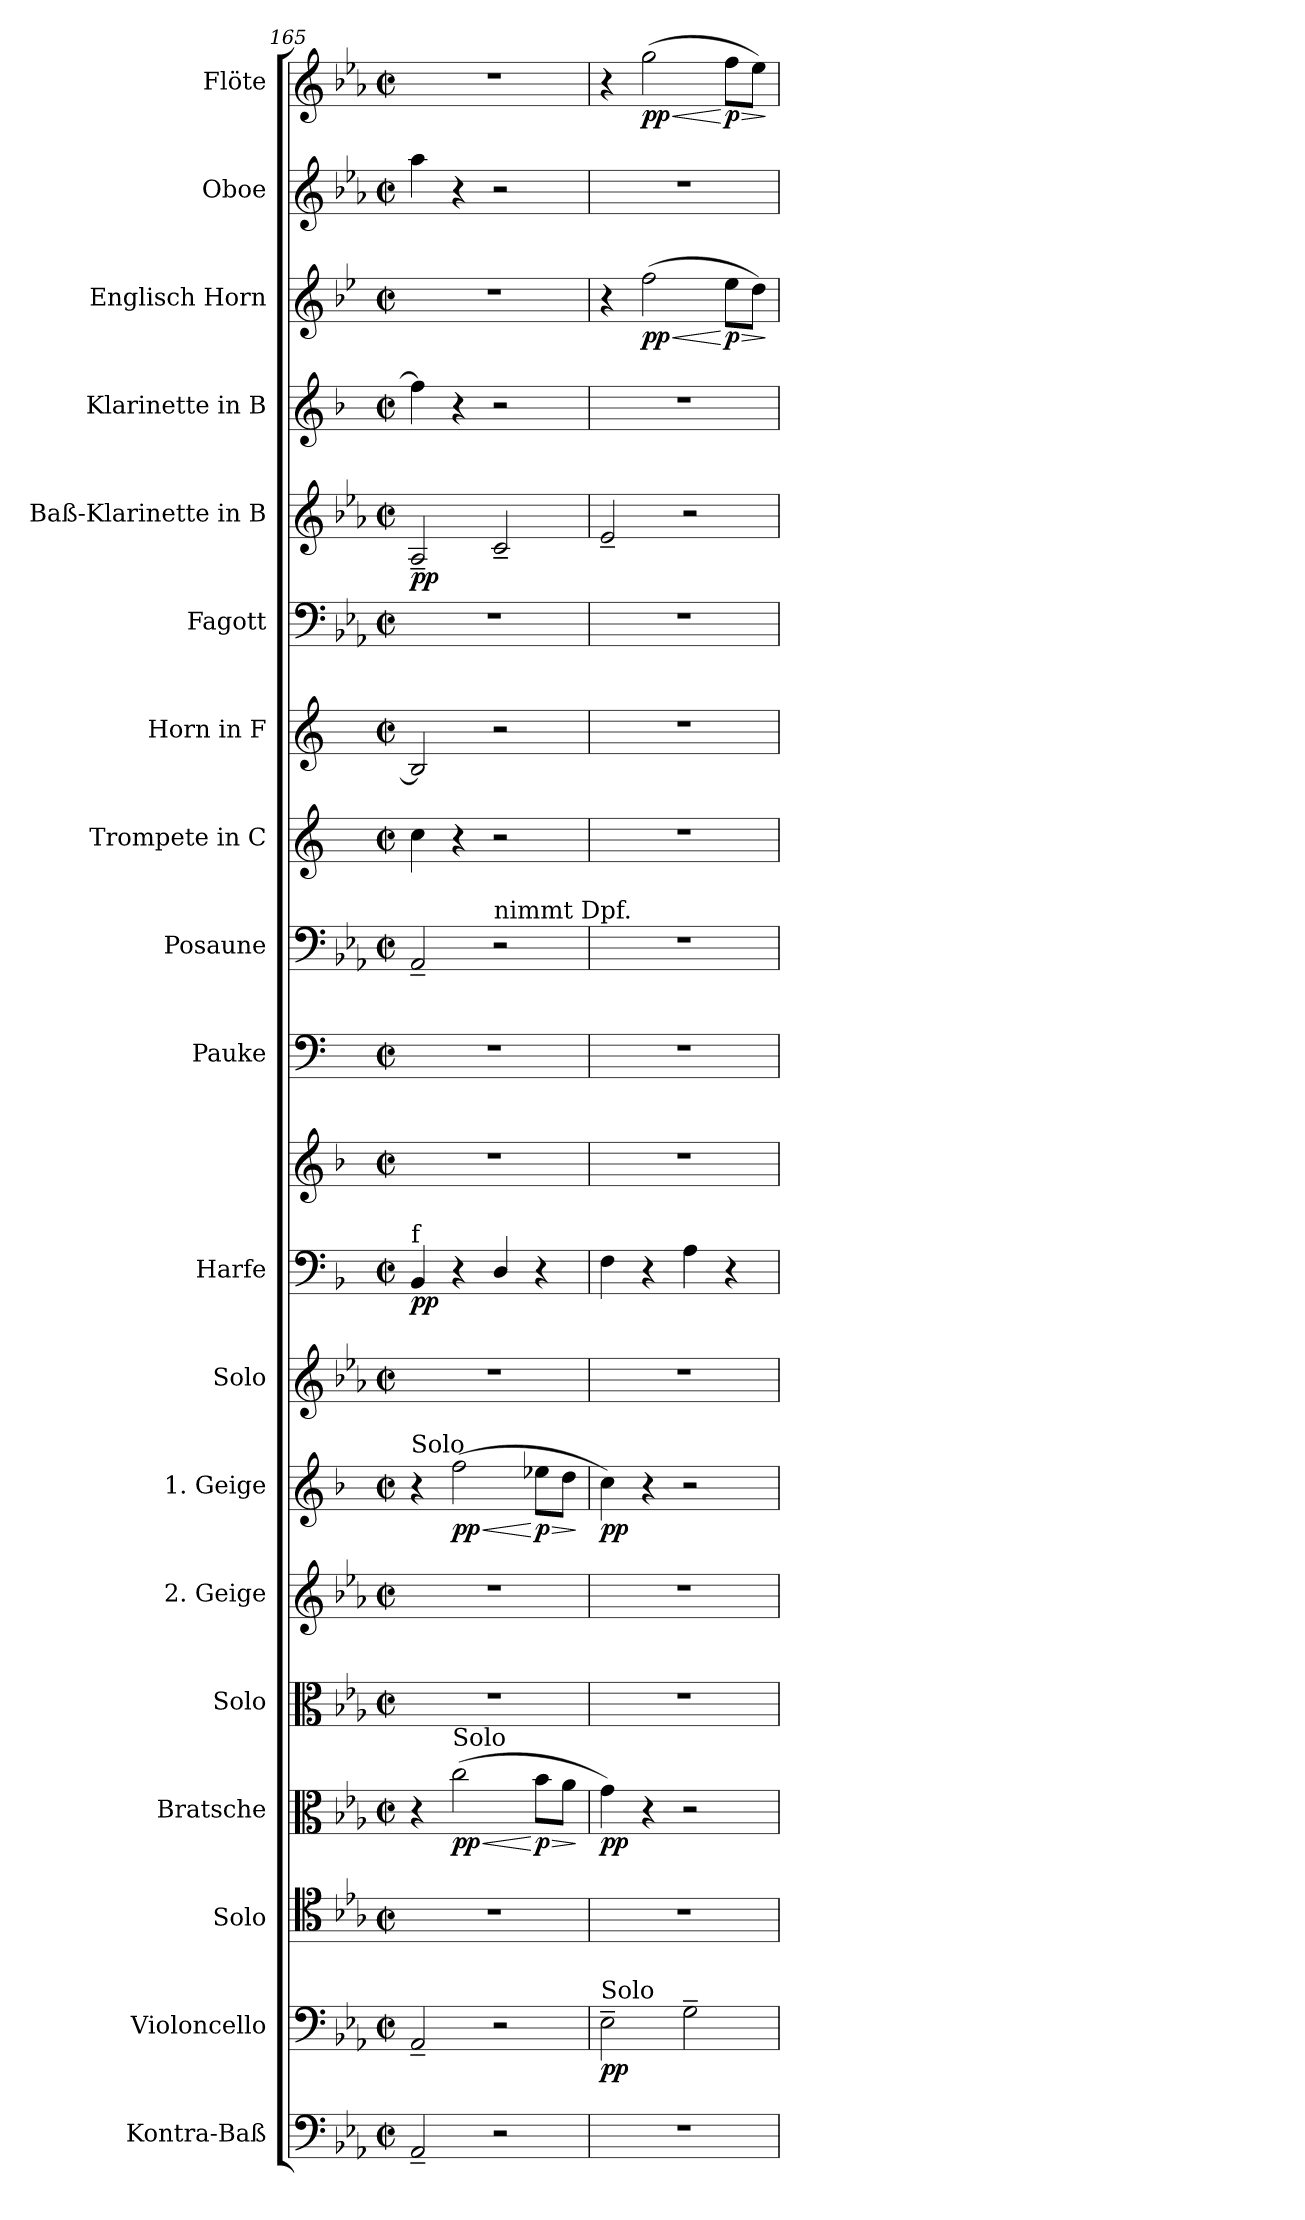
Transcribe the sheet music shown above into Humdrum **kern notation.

**kern	**kern	**dynam	**kern	**kern	**dynam	**kern	**kern	**kern	**dynam	**kern	**kern	**kern	**dynam	**kern	**kern	**kern	**kern	**kern	**kern	**dynam	**kern	**kern	**dynam	**kern	**kern	**dynam
*part19	*part18	*part18	*part17	*part16	*part16	*part15	*part14	*part13	*part13	*part12	*part11	*part11	*part11	*part10	*part9	*part8	*part7	*part6	*part5	*part5	*part4	*part3	*part3	*part2	*part1	*part1
*staff20	*staff19	*staff19	*staff18	*staff17	*staff17	*staff16	*staff15	*staff14	*staff14	*staff13	*staff12	*staff11	*staff11/12	*staff10	*staff9	*staff8	*staff7	*staff6	*staff5	*staff5	*staff4	*staff3	*staff3	*staff2	*staff1	*staff1
*I"Kontra-Baß	*I"Violoncello	*	*I"Solo	*I"Bratsche	*	*I"Solo	*I"2. Geige	*I"1. Geige	*	*I"Solo	*I"Harfe	*	*	*I"Pauke	*I"Posaune	*I"Trompete in C	*I"Horn in F	*I"Fagott	*I"Baß-Klarinette in B	*	*I"Klarinette in B	*I"Englisch Horn	*	*I"Oboe	*I"Flöte	*
*	*I'Vlc.	*	*I'Solo	*I'Br.	*	*I'Solo	*I'2. Gg	*I'1. Gg.	*	*I'Solo	*I'Hrf.	*	*	*I'Pk.	*I'Pos.	*I'Trp.	*I'Hr. F	*I'Fg.	*	*	*I'Kl. B	*I'E. H.	*	*I'Ob.	*I'Fl.	*
*clefF4	*clefF4	*	*clefC4	*clefC3	*	*clefC3	*clefG2	*clefG2	*	*clefG2	*clefF4	*clefG2	*	*clefF4	*clefF4	*clefG2	*clefG2	*clefF4	*clefG2	*	*clefG2	*clefG2	*	*clefG2	*clefG2	*
*ITrd7c12	*	*	*	*	*	*	*	*ITrd1c2	*	*	*ITrd1c2	*ITrd1c2	*	*	*	*	*ITrd4c7	*	*ITrd8c14	*	*ITrd1c2	*ITrd4c7	*	*	*	*
*k[b-e-a-]	*k[b-e-a-]	*	*k[b-e-a-]	*k[b-e-a-]	*	*k[b-e-a-]	*k[b-e-a-]	*k[b-e-a-]	*	*k[b-e-a-]	*k[b-e-a-]	*k[b-e-a-]	*	*k[]	*k[b-e-a-]	*k[]	*k[b-]	*k[b-e-a-]	*k[b-e-a-]	*	*k[b-e-a-]	*k[b-e-a-]	*	*k[b-e-a-]	*k[b-e-a-]	*
*M2/2	*M2/2	*	*M2/2	*M2/2	*	*M2/2	*M2/2	*M2/2	*	*M2/2	*M2/2	*M2/2	*	*M2/2	*M2/2	*M2/2	*M2/2	*M2/2	*M2/2	*	*M2/2	*M2/2	*	*M2/2	*M2/2	*
*met(c|)	*met(c|)	*	*met(c|)	*met(c|)	*	*met(c|)	*met(c|)	*met(c|)	*	*met(c|)	*met(c|)	*met(c|)	*	*met(c|)	*met(c|)	*met(c|)	*met(c|)	*met(c|)	*met(c|)	*	*met(c|)	*met(c|)	*	*met(c|)	*met(c|)	*
*MM114	*MM114	*	*MM114	*MM114	*	*MM114	*MM114	*MM114	*	*MM114	*MM114	*MM114	*	*MM114	*MM114	*MM114	*MM114	*MM114	*MM114	*	*MM114	*MM114	*	*MM114	*MM114	*
=165	=165	=165	=165	=165	=165	=165	=165	=165	=165	=165	=165	=165	=165	=165	=165	=165	=165	=165	=165	=165	=165	=165	=165	=165	=165	=165
!	!	!	!	!	!	!	!	!	!	!	!LO:TX:a:t=f	!	!	!	!	!	!	!	!	!	!	!	!	!	!	!
!	!	!	!	!	!	!	!	!LO:TX:a:t=Solo	!	!	!	!	!	!	!	!	!	!	!	!	!	!	!	!	!	!
!	!	!	!	!	!	!	!	!	!	!	!	!	!LO:DY:b=2	!	!	!	!	!	!	!LO:DY:b	!	!	!	!	!	!
2AAA-~/	2AA-~/	.	1r	4r	.	1r	1r	4r	.	1r	4AA-/	1r	pp	1r	2AA-~/	4cc\	2E-/]	1r	2AA-~/	pp	4ee-\]	1r	.	4aa-\	1r	.
!	!	!	!	!LO:TX:a:t=Solo	!	!	!	!	!	!	!	!	!	!	!	!	!	!	!	!	!	!	!	!	!	!
!	!	!	!	!	!LO:HP:b	!	!	!	!LO:HP:b	!	!	!	!	!	!	!	!	!	!	!	!	!	!	!	!	!
!	!	!	!	!	!LO:DY:n=1:b	!	!	!	!LO:DY:n=1:b	!	!	!	!	!	!	!	!	!	!	!	!	!	!	!	!	!
.	.	.	.	(>2cc\	< pp	.	.	(>2ee-\	< pp	.	4r	.	.	.	.	4r	.	.	.	.	4r	.	.	4r	.	.
!	!	!	!	!	!	!	!	!	!	!	!	!	!	!	!LO:TX:a:t=nimmt Dpf.	!	!	!	!	!	!	!	!	!	!	!
2r	2r	.	.	.	.	.	.	.	.	.	4C/	.	.	.	2r	2r	2r	.	2C~/	.	2r	.	.	2r	.	.
!	!	!	!	!	!LO:HP:n=1:b	!	!	!	!LO:HP:n=1:b	!	!	!	!	!	!	!	!	!	!	!	!	!	!	!	!	!
!	!	!	!	!	!LO:DY:n=2:b	!	!	!	!LO:DY:n=2:b	!	!	!	!	!	!	!	!	!	!	!	!	!	!	!	!	!
.	.	.	.	8b-\L	[ > p	.	.	8dd-X\L	[ > p	.	4r	.	.	.	.	.	.	.	.	.	.	.	.	.	.	.
.	.	.	.	8a-\J	.	.	.	8cc\J	.	.	.	.	.	.	.	.	.	.	.	.	.	.	.	.	.	.
.	.	.	.	.	]	.	.	.	]	.	.	.	.	.	.	.	.	.	.	.	.	.	.	.	.	.
!!LO:PB:g=z
=166	=166	=166	=166	=166	=166	=166	=166	=166	=166	=166	=166	=166	=166	=166	=166	=166	=166	=166	=166	=166	=166	=166	=166	=166	=166	=166
!	!LO:TX:a:t=Solo	!	!	!	!	!	!	!	!	!	!	!	!	!	!	!	!	!	!	!	!	!	!	!	!	!
!	!	!LO:DY:b	!	!	!LO:DY:b	!	!	!	!LO:DY:b	!	!	!	!	!	!	!	!	!	!	!	!	!	!	!	!	!
1r	2E-~\	pp	1r	4g\)	pp	1r	1r	4b-\)	pp	1r	4E-\	1r	.	1r	1r	1r	1r	1r	2E-~/	.	1r	4r	.	1r	4r	.
!	!	!	!	!	!	!	!	!	!	!	!	!	!	!	!	!	!	!	!	!	!	!	!LO:HP:b	!	!	!LO:HP:b
!	!	!	!	!	!	!	!	!	!	!	!	!	!	!	!	!	!	!	!	!	!	!	!LO:DY:n=1:b	!	!	!LO:DY:n=1:b
.	.	.	.	4r	.	.	.	4r	.	.	4r	.	.	.	.	.	.	.	.	.	.	(>2b-\	< pp	.	(>2gg\	< pp
.	2G~\	.	.	2r	.	.	.	2r	.	.	4G\	.	.	.	.	.	.	.	2r	.	.	.	.	.	.	.
!	!	!	!	!	!	!	!	!	!	!	!	!	!	!	!	!	!	!	!	!	!	!	!LO:HP:n=1:b	!	!	!LO:HP:n=1:b
!	!	!	!	!	!	!	!	!	!	!	!	!	!	!	!	!	!	!	!	!	!	!	!LO:DY:n=2:b	!	!	!LO:DY:n=2:b
.	.	.	.	.	.	.	.	.	.	.	4r	.	.	.	.	.	.	.	.	.	.	8a-\L	[ > p	.	8ff\L	[ > p
.	.	.	.	.	.	.	.	.	.	.	.	.	.	.	.	.	.	.	.	.	.	8g\J)	.	.	8ee-\J)	.
.	.	.	.	.	.	.	.	.	.	.	.	.	.	.	.	.	.	.	.	.	.	.	]	.	.	]
=	=	=	=	=	=	=	=	=	=	=	=	=	=	=	=	=	=	=	=	=	=	=	=	=	=	=
*-	*-	*-	*-	*-	*-	*-	*-	*-	*-	*-	*-	*-	*-	*-	*-	*-	*-	*-	*-	*-	*-	*-	*-	*-	*-	*-
